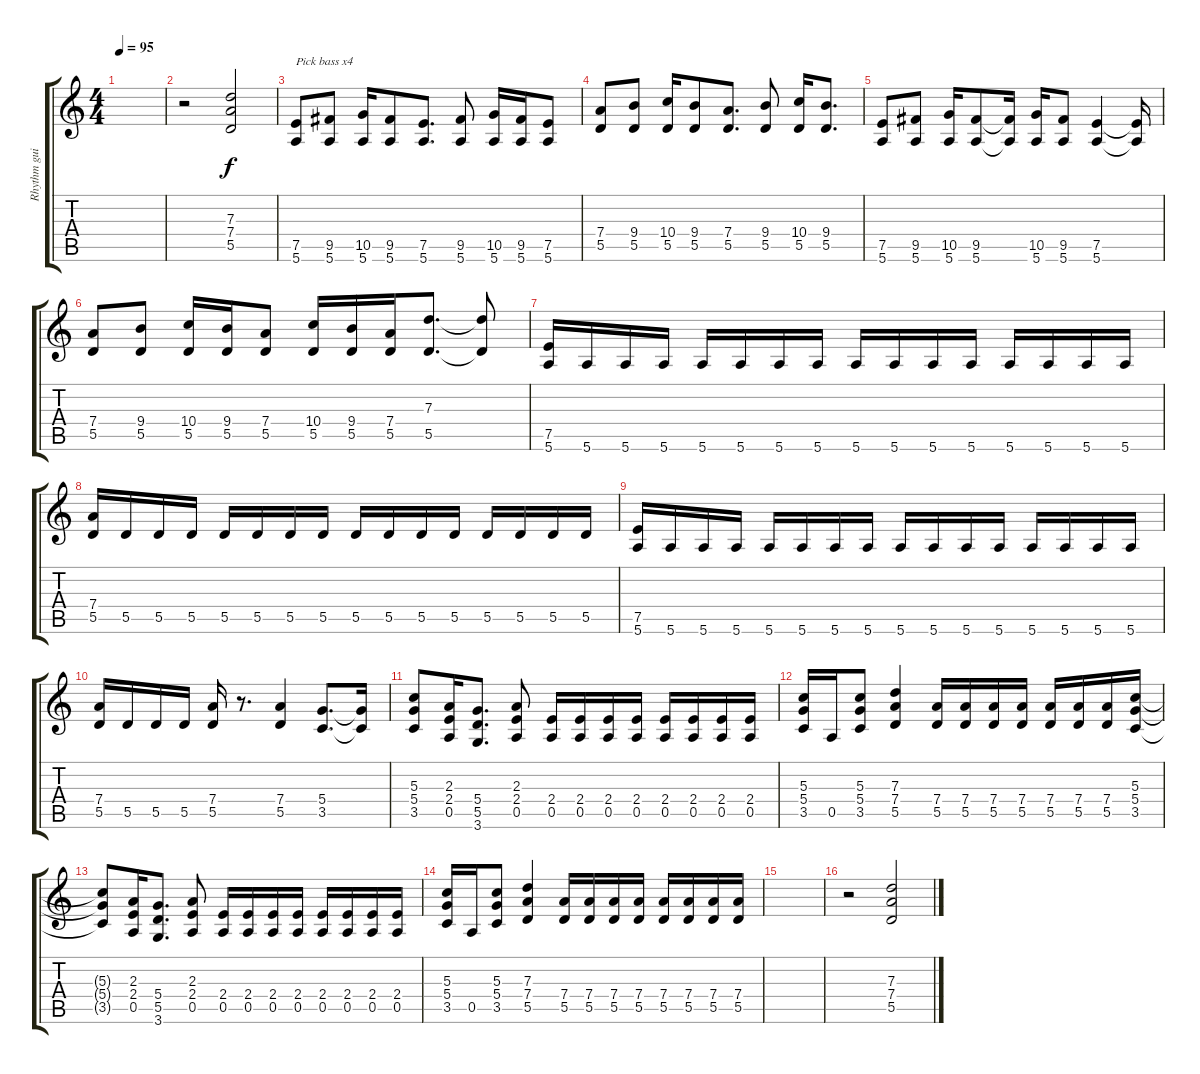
\track ("Rhythm guitar / Bass" "Rhythm gui") {instrument distortionguitar}
\staff {score tabs}
\tuning (E4 B3 G3 D3 A2 E2) {hide}
\ts (4 4)
\tempo 95
\clef g2
\ks c
|
r.2 (7.3 7.4 5.5).2 |
(7.5 5.6).8{txt "Pick bass x4" instrument electricbasspick} (9.5 5.6).8 (10.5 5.6).16 (9.5 5.6).8 (7.5 5.6).8{d} (9.5 5.6).8 (10.5 5.6).16 (9.5 5.6).16 (7.5 5.6).8 |
(7.4 5.5).8 (9.4 5.5).8 (10.4 5.5).16 (9.4 5.5).8 (7.4 5.5).8{d} (9.4 5.5).8 (10.4 5.5).16 (9.4 5.5).8{d} |
(7.5 5.6).8 (9.5 5.6).8 (10.5 5.6).16 (9.5 5.6).8 (9.5{t} 5.6{t}).16 (10.5 5.6).16 (9.5 5.6).8 (7.5 5.6).4 (7.5{t} 5.6{t}).16 |
(7.4 5.5).8 (9.4 5.5).8 (10.4 5.5).16 (9.4 5.5).16 (7.4 5.5).8 (10.4 5.5).16 (9.4 5.5).16 (7.4 5.5).16 (7.3 5.5).8{d} (7.3{t} 5.5{t}).8 |
(7.5 5.6).16{instrument distortionguitar} 5.6.16 5.6.16 5.6.16 5.6.16 5.6.16 5.6.16 5.6.16 5.6.16 5.6.16 5.6.16 5.6.16 5.6.16 5.6.16 5.6.16 5.6.16 |
(7.4 5.5).16 5.5.16 5.5.16 5.5.16 5.5.16 5.5.16 5.5.16 5.5.16 5.5.16 5.5.16 5.5.16 5.5.16 5.5.16 5.5.16 5.5.16 5.5.16 |
(7.5 5.6).16 5.6.16 5.6.16 5.6.16 5.6.16 5.6.16 5.6.16 5.6.16 5.6.16 5.6.16 5.6.16 5.6.16 5.6.16 5.6.16 5.6.16 5.6.16 |
(7.4 5.5).16 5.5.16 5.5.16 5.5.16 (7.4 5.5).16 r.8{d} (7.4 5.5).4 (5.4 3.5).8{d} (5.4{t} 3.5{t}).16 |
(5.3 5.4 3.5).8 (2.3 2.4 0.5).16 (5.4 5.5 3.6).8{d} (2.3 2.4 0.5).8 (2.4 0.5).16 (2.4 0.5).16 (2.4 0.5).16 (2.4 0.5).16 (2.4 0.5).16 (2.4 0.5).16 (2.4 0.5).16 (2.4 0.5).16 |
(5.3 5.4 3.5).16 0.5.16 (5.3 5.4 3.5).8 (7.3 7.4 5.5).4 (7.4 5.5).16 (7.4 5.5).16 (7.4 5.5).16 (7.4 5.5).16 (7.4 5.5).16 (7.4 5.5).16 (7.4 5.5).16 (5.3 5.4 3.5).16 |
(5.3{t} 5.4{t} 3.5{t}).8 (2.3 2.4 0.5).16 (5.4 5.5 3.6).8{d} (2.3 2.4 0.5).8 (2.4 0.5).16 (2.4 0.5).16 (2.4 0.5).16 (2.4 0.5).16 (2.4 0.5).16 (2.4 0.5).16 (2.4 0.5).16 (2.4 0.5).16 |
(5.3 5.4 3.5).16 0.5.16 (5.3 5.4 3.5).8 (7.3 7.4 5.5).4 (7.4 5.5).16 (7.4 5.5).16 (7.4 5.5).16 (7.4 5.5).16 (7.4 5.5).16 (7.4 5.5).16 (7.4 5.5).16 (7.4 5.5).16 |
|
r.2 (7.3 7.4 5.5).2
